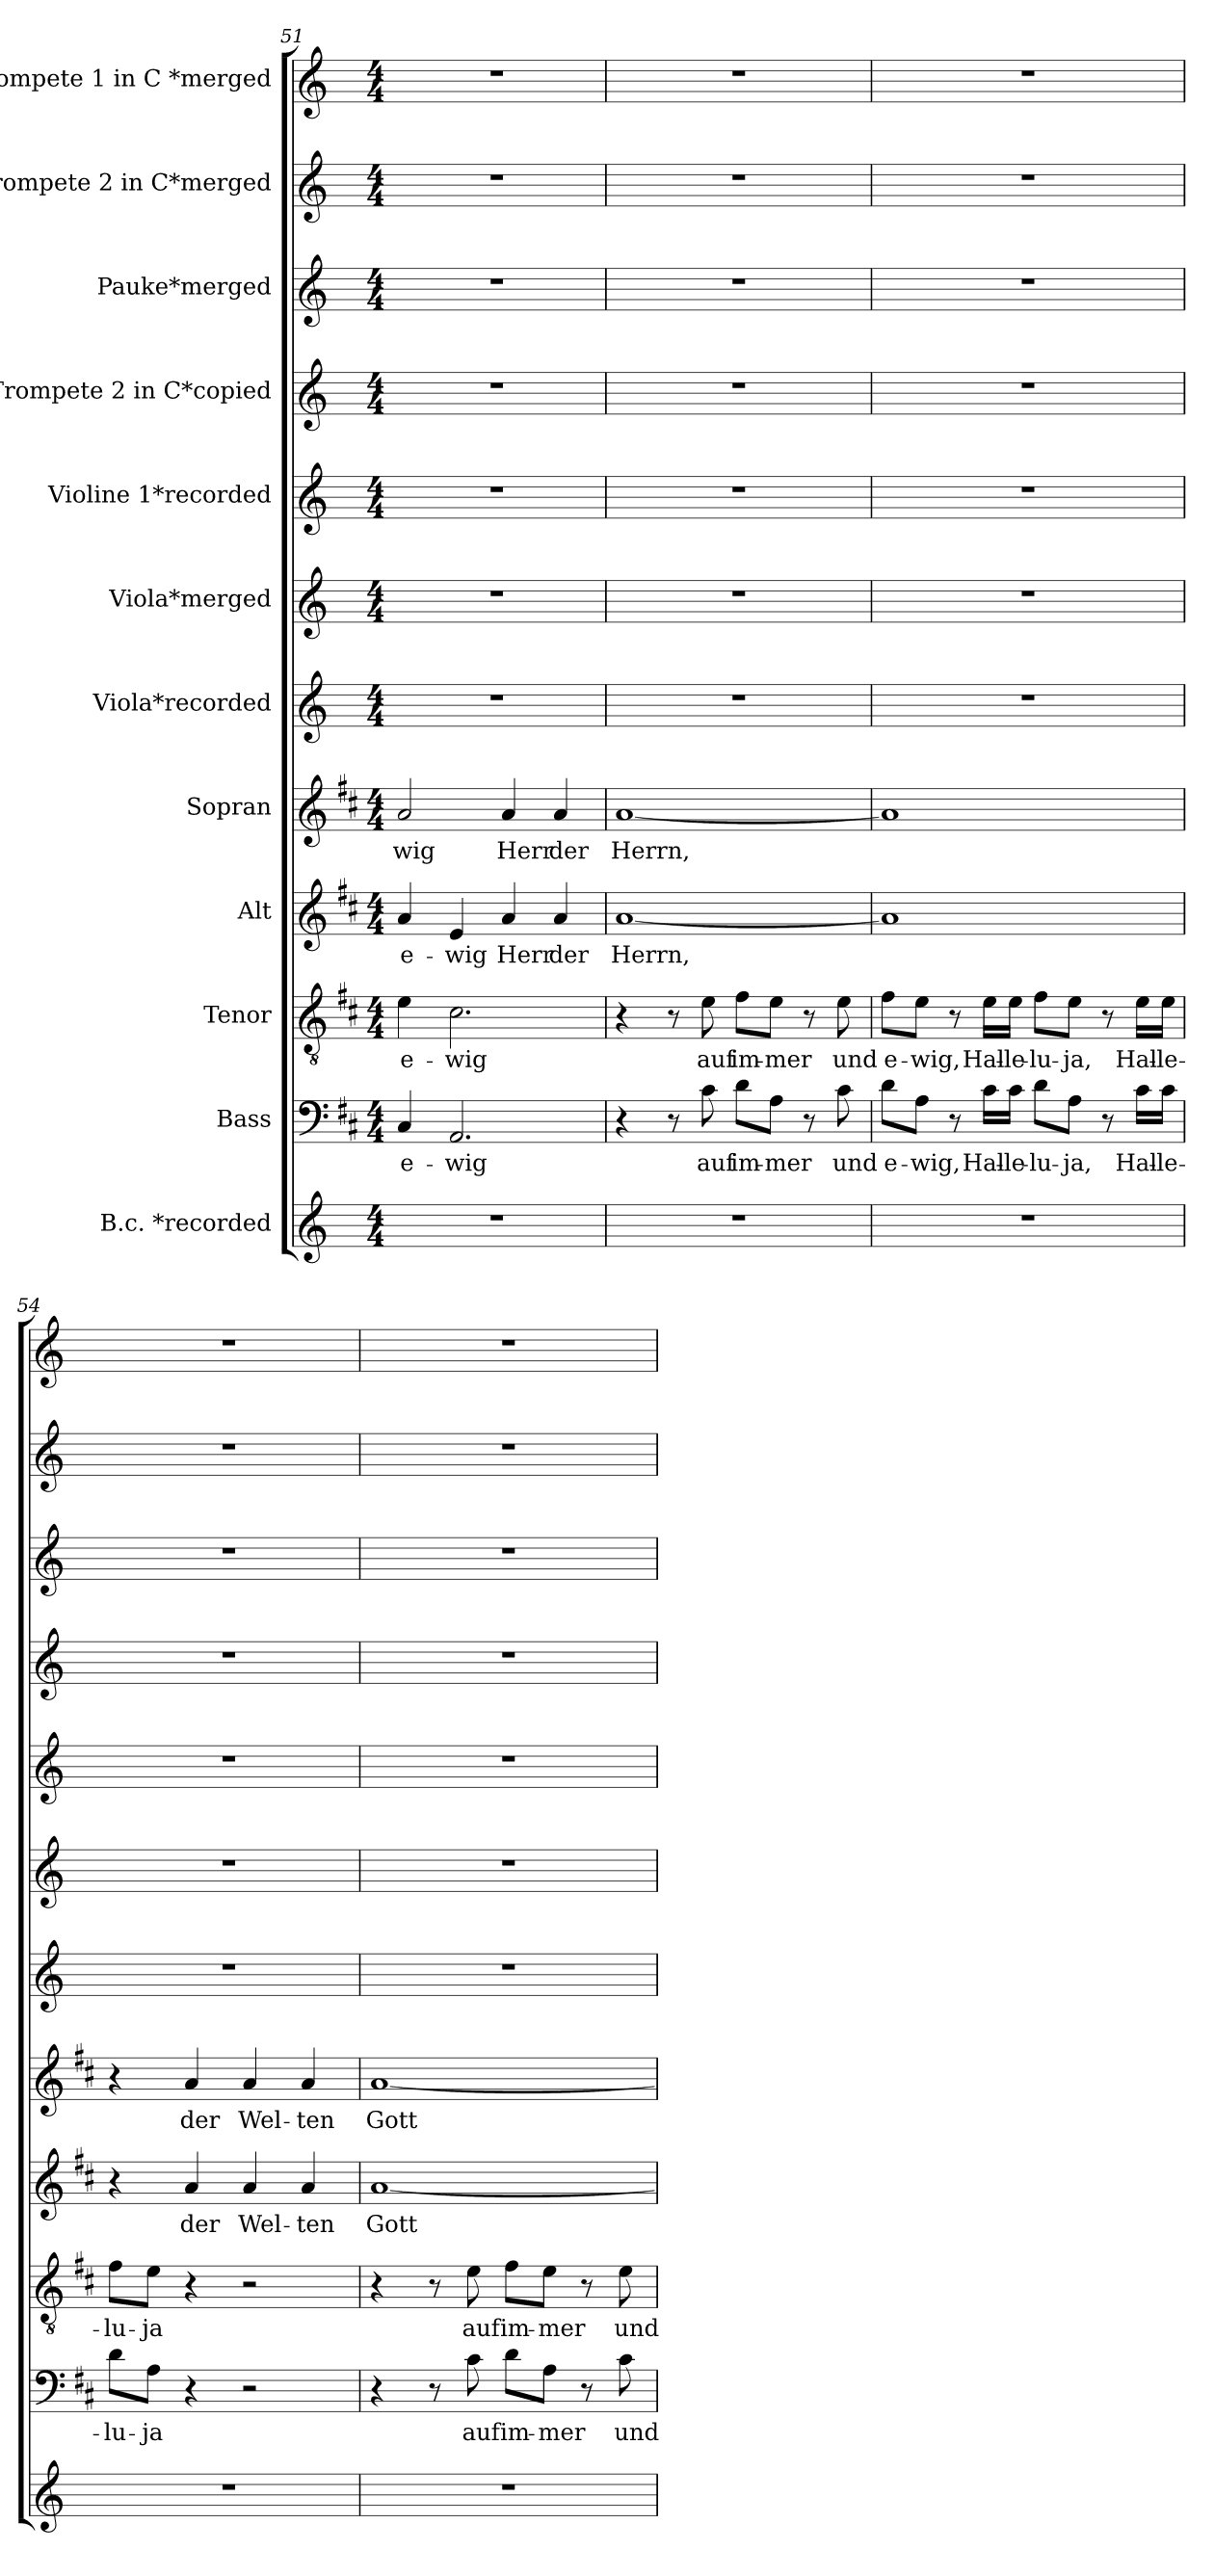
**kern	**kern	**text	**kern	**text	**kern	**text	**kern	**text	**kern	**kern	**kern	**kern	**kern	**kern	**kern
*part12	*part11	*part11	*part10	*part10	*part9	*part9	*part8	*part8	*part7	*part6	*part5	*part4	*part3	*part2	*part1
*staff12	*staff11	*staff11	*staff10	*staff10	*staff9	*staff9	*staff8	*staff8	*staff7	*staff6	*staff5	*staff4	*staff3	*staff2	*staff1
*I"B.c. *recorded	*I"Bass	*	*I"Tenor	*	*I"Alt	*	*I"Sopran	*	*I"Viola*recorded	*I"Viola*merged	*I"Violine 1*recorded	*I"Trompete 2 in C*copied	*I"Pauke*merged	*I"Trompete 2 in C*merged	*I"Trompete 1 in C *merged
*clefG2	*clefF4	*	*clefGv2	*	*clefG2	*	*clefG2	*	*clefG2	*clefG2	*clefG2	*clefG2	*clefG2	*clefG2	*clefG2
*k[]	*k[f#c#]	*	*k[f#c#]	*	*k[f#c#]	*	*k[f#c#]	*	*k[]	*k[]	*k[]	*k[]	*k[]	*k[]	*k[]
*C:	*D:	*	*D:	*	*D:	*	*D:	*	*C:	*C:	*C:	*C:	*C:	*C:	*C:
*M4/4	*M4/4	*	*M4/4	*	*M4/4	*	*M4/4	*	*M4/4	*M4/4	*M4/4	*M4/4	*M4/4	*M4/4	*M4/4
=51	=51	=51	=51	=51	=51	=51	=51	=51	=51	=51	=51	=51	=51	=51	=51
!	!	!LO:LY:b	!	!LO:LY:b	!	!LO:LY:b	!	!LO:LY:b	!	!	!	!	!	!	!
1r	4C#/	e-	4e\	e-	4a/	e-	2a/	-wig	1r	1r	1r	1r	1r	1r	1r
!	!	!LO:LY:b	!	!LO:LY:b	!	!LO:LY:b	!	!	!	!	!	!	!	!	!
.	2.AA/	-wig	2.c#\	-wig	4e/	-wig	.	.	.	.	.	.	.	.	.
!	!	!	!	!	!	!LO:LY:b	!	!LO:LY:b	!	!	!	!	!	!	!
.	.	.	.	.	4a/	Herr	4a/	Herr	.	.	.	.	.	.	.
!	!	!	!	!	!	!LO:LY:b	!	!LO:LY:b	!	!	!	!	!	!	!
.	.	.	.	.	4a/	der	4a/	der	.	.	.	.	.	.	.
!!LO:LB:g=z
=52	=52	=52	=52	=52	=52	=52	=52	=52	=52	=52	=52	=52	=52	=52	=52
!	!	!	!	!	!	!LO:LY:b	!	!LO:LY:b	!	!	!	!	!	!	!
1r	4r	.	4r	.	[1a	Herrn,	[1a	Herrn,	1r	1r	1r	1r	1r	1r	1r
.	8r	.	8r	.	.	.	.	.	.	.	.	.	.	.	.
!	!	!LO:LY:b	!	!LO:LY:b	!	!	!	!	!	!	!	!	!	!	!
.	8c#\	auf	8e\	auf	.	.	.	.	.	.	.	.	.	.	.
!	!	!LO:LY:b	!	!LO:LY:b	!	!	!	!	!	!	!	!	!	!	!
.	8d\L	im-	8f#\L	im-	.	.	.	.	.	.	.	.	.	.	.
!	!	!LO:LY:b	!	!LO:LY:b	!	!	!	!	!	!	!	!	!	!	!
.	8A\J	-mer	8e\J	-mer	.	.	.	.	.	.	.	.	.	.	.
.	8r	.	8r	.	.	.	.	.	.	.	.	.	.	.	.
!	!	!LO:LY:b	!	!LO:LY:b	!	!	!	!	!	!	!	!	!	!	!
.	8c#\	und	8e\	und	.	.	.	.	.	.	.	.	.	.	.
=53	=53	=53	=53	=53	=53	=53	=53	=53	=53	=53	=53	=53	=53	=53	=53
!	!	!LO:LY:b	!	!LO:LY:b	!	!	!	!	!	!	!	!	!	!	!
1r	8d\L	e-	8f#\L	e-	1a]	.	1a]	.	1r	1r	1r	1r	1r	1r	1r
!	!	!LO:LY:b	!	!LO:LY:b	!	!	!	!	!	!	!	!	!	!	!
.	8A\J	-wig,	8e\J	-wig,	.	.	.	.	.	.	.	.	.	.	.
.	8r	.	8r	.	.	.	.	.	.	.	.	.	.	.	.
!	!	!LO:LY:b	!	!LO:LY:b	!	!	!	!	!	!	!	!	!	!	!
.	16c#\LL	Hal-	16e\LL	Hal-	.	.	.	.	.	.	.	.	.	.	.
!	!	!LO:LY:b	!	!LO:LY:b	!	!	!	!	!	!	!	!	!	!	!
.	16c#\JJ	-le-	16e\JJ	-le-	.	.	.	.	.	.	.	.	.	.	.
!	!	!LO:LY:b	!	!LO:LY:b	!	!	!	!	!	!	!	!	!	!	!
.	8d\L	-lu-	8f#\L	-lu-	.	.	.	.	.	.	.	.	.	.	.
!	!	!LO:LY:b	!	!LO:LY:b	!	!	!	!	!	!	!	!	!	!	!
.	8A\J	-ja,	8e\J	-ja,	.	.	.	.	.	.	.	.	.	.	.
.	8r	.	8r	.	.	.	.	.	.	.	.	.	.	.	.
!	!	!LO:LY:b	!	!LO:LY:b	!	!	!	!	!	!	!	!	!	!	!
.	16c#\LL	Hal-	16e\LL	Hal-	.	.	.	.	.	.	.	.	.	.	.
!	!	!LO:LY:b	!	!LO:LY:b	!	!	!	!	!	!	!	!	!	!	!
.	16c#\JJ	-le-	16e\JJ	-le-	.	.	.	.	.	.	.	.	.	.	.
=54	=54	=54	=54	=54	=54	=54	=54	=54	=54	=54	=54	=54	=54	=54	=54
!	!	!LO:LY:b	!	!LO:LY:b	!	!	!	!	!	!	!	!	!	!	!
1r	8d\L	-lu-	8f#\L	-lu-	4r	.	4r	.	1r	1r	1r	1r	1r	1r	1r
!	!	!LO:LY:b	!	!LO:LY:b	!	!	!	!	!	!	!	!	!	!	!
.	8A\J	-ja	8e\J	-ja	.	.	.	.	.	.	.	.	.	.	.
!	!	!	!	!	!	!LO:LY:b	!	!LO:LY:b	!	!	!	!	!	!	!
.	4r	.	4r	.	4a/	der	4a/	der	.	.	.	.	.	.	.
!	!	!	!	!	!	!LO:LY:b	!	!LO:LY:b	!	!	!	!	!	!	!
.	2r	.	2r	.	4a/	Wel-	4a/	Wel-	.	.	.	.	.	.	.
!	!	!	!	!	!	!LO:LY:b	!	!LO:LY:b	!	!	!	!	!	!	!
.	.	.	.	.	4a/	-ten	4a/	-ten	.	.	.	.	.	.	.
!!LO:LB:g=z
=55	=55	=55	=55	=55	=55	=55	=55	=55	=55	=55	=55	=55	=55	=55	=55
!	!	!	!	!	!	!LO:LY:b	!	!LO:LY:b	!	!	!	!	!	!	!
1r	4r	.	4r	.	[1a	Gott	[1a	Gott	1r	1r	1r	1r	1r	1r	1r
.	8r	.	8r	.	.	.	.	.	.	.	.	.	.	.	.
!	!	!LO:LY:b	!	!LO:LY:b	!	!	!	!	!	!	!	!	!	!	!
.	8c#\	auf	8e\	auf	.	.	.	.	.	.	.	.	.	.	.
!	!	!LO:LY:b	!	!LO:LY:b	!	!	!	!	!	!	!	!	!	!	!
.	8d\L	im-	8f#\L	im-	.	.	.	.	.	.	.	.	.	.	.
!	!	!LO:LY:b	!	!LO:LY:b	!	!	!	!	!	!	!	!	!	!	!
.	8A\J	-mer	8e\J	-mer	.	.	.	.	.	.	.	.	.	.	.
.	8r	.	8r	.	.	.	.	.	.	.	.	.	.	.	.
!	!	!LO:LY:b	!	!LO:LY:b	!	!	!	!	!	!	!	!	!	!	!
.	8c#\	und	8e\	und	.	.	.	.	.	.	.	.	.	.	.
=	=	=	=	=	=	=	=	=	=	=	=	=	=	=	=
*-	*-	*-	*-	*-	*-	*-	*-	*-	*-	*-	*-	*-	*-	*-	*-
